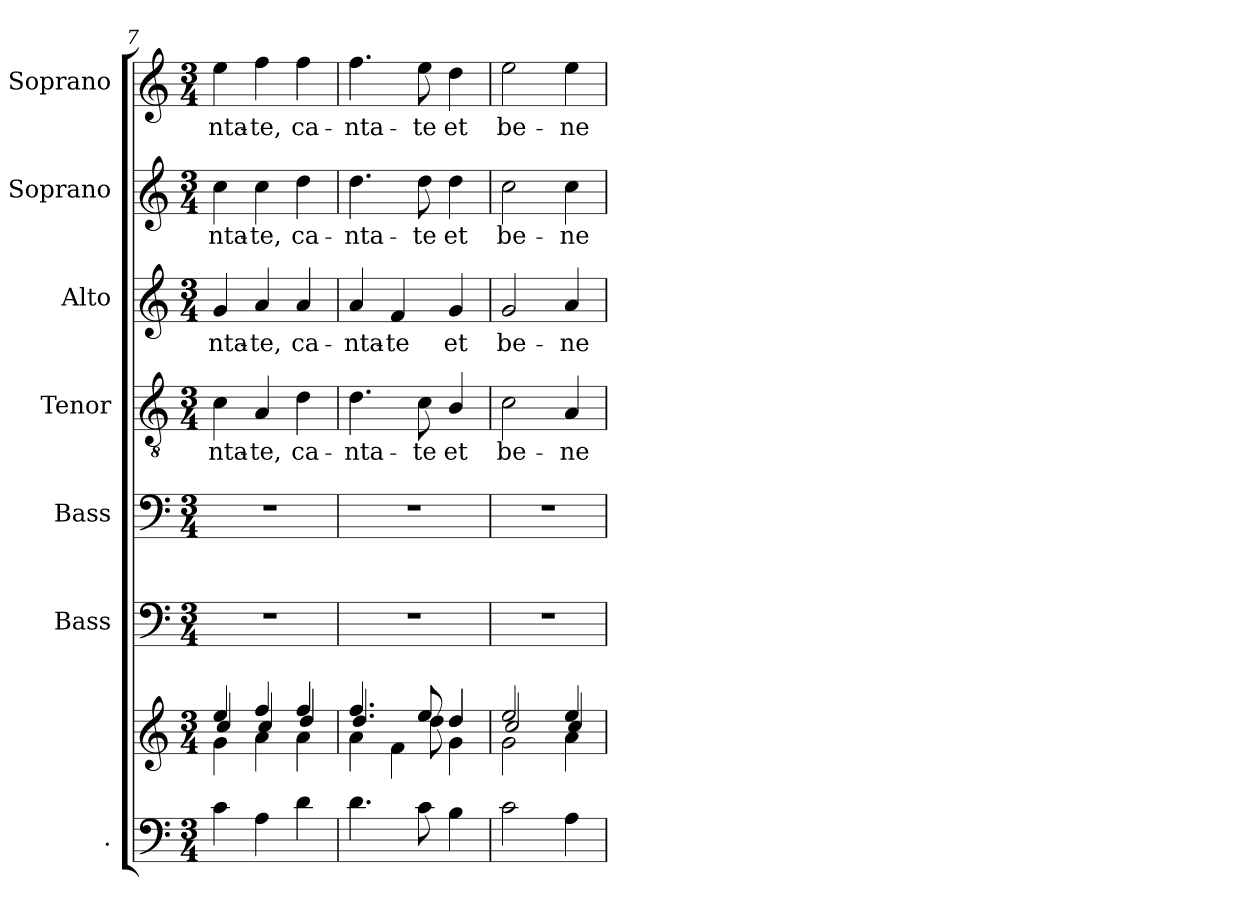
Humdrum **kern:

**kern	**kern	**kern	**kern	**kern	**text	**kern	**text	**kern	**text	**kern	**text
*part7	*part7	*part6	*part5	*part4	*part4	*part3	*part3	*part2	*part2	*part1	*part1
*staff8	*staff7	*staff6	*staff5	*staff4	*staff4	*staff3	*staff3	*staff2	*staff2	*staff1	*staff1
*I".	*	*I"Bass	*I"Bass	*I"Tenor	*	*I"Alto	*	*I"Soprano	*	*I"Soprano	*
*	*	*I'B.	*I'B.	*I'T.	*	*I'A.	*	*I'S.	*	*I'S.	*
*clefF4	*clefG2	*clefF4	*clefF4	*clefGv2	*	*clefG2	*	*clefG2	*	*clefG2	*
*	*	*	*	*ITrd7c12	*	*	*	*	*	*	*
*k[]	*k[]	*k[]	*k[]	*k[]	*	*k[]	*	*k[]	*	*k[]	*
*C:	*C:	*C:	*C:	*C:	*	*C:	*	*C:	*	*C:	*
*M3/4	*M3/4	*M3/4	*M3/4	*M3/4	*	*M3/4	*	*M3/4	*	*M3/4	*
=7	=7	=7	=7	=7	=7	=7	=7	=7	=7	=7	=7
!LO:N:vis=1	!	!LO:N:vis=1	!LO:N:vis=1	!	!	!	!	!	!	!	!
*^	*^	*	*	*	*	*	*	*	*	*	*
*	*	*	*^	*	*	*	*	*	*	*	*	*	*
!	!	!	!	!	!	!	!	!LO:LY:b:color=#000000	!	!	!	!	!	!
!	!	!	!	!	!	!	!	!	!	!LO:LY:b:color=#000000	!	!	!	!
!	!	!	!	!	!	!	!	!	!	!	!	!LO:LY:b:color=#000000	!	!
!	!	!	!	!	!	!	!	!	!	!	!	!	!	!LO:LY:b:color=#000000
2.ryy	4ci\	4eei/	4cci/	4gi\	2.r	2.r	4Ci\	-nta-	4gi/	-nta-	4cci\	-nta-	4eei\	-nta-
!	!	!	!	!	!	!	!	!LO:LY:b:color=#000000	!	!	!	!	!	!
!	!	!	!	!	!	!	!	!	!	!LO:LY:b:color=#000000	!	!	!	!
!	!	!	!	!	!	!	!	!	!	!	!	!LO:LY:b:color=#000000	!	!
!	!	!	!	!	!	!	!	!	!	!	!	!	!	!LO:LY:b:color=#000000
.	4Ai\	4ffi/	4cci/	4ai\	.	.	4AAi/	-te,	4ai/	-te,	4cci\	-te,	4ffi\	-te,
!	!	!	!	!	!	!	!	!LO:LY:b:color=#000000	!	!	!	!	!	!
!	!	!	!	!	!	!	!	!	!	!LO:LY:b:color=#000000	!	!	!	!
!	!	!	!	!	!	!	!	!	!	!	!	!LO:LY:b:color=#000000	!	!
!	!	!	!	!	!	!	!	!	!	!	!	!	!	!LO:LY:b:color=#000000
.	4di\	4ffi/	4ddi/	4ai\	.	.	4Di\	ca-	4ai/	ca-	4ddi\	ca-	4ffi\	ca-
=8	=8	=8	=8	=8	=8	=8	=8	=8	=8	=8	=8	=8	=8	=8
!LO:N:vis=1	!	!	!	!	!LO:N:vis=1	!LO:N:vis=1	!	!	!	!	!	!	!	!
!	!	!	!	!	!	!	!	!LO:LY:b:color=#000000	!	!	!	!	!	!
!	!	!	!	!	!	!	!	!	!	!LO:LY:b:color=#000000	!	!	!	!
!	!	!	!	!	!	!	!	!	!	!	!	!LO:LY:b:color=#000000	!	!
!	!	!	!	!	!	!	!	!	!	!	!	!	!	!LO:LY:b:color=#000000
2.ryy	4.di\	4.ffi/	4.ddi/	4ai\	2.r	2.r	4.Di\	-nta-	4ai/	-nta-	4.ddi\	-nta-	4.ffi\	-nta-
!	!	!	!	!	!	!	!	!	!	!LO:LY:b:color=#000000	!	!	!	!
.	.	.	.	4fi\	.	.	.	.	4fi/	-te	.	.	.	.
!	!	!	!	!	!	!	!	!LO:LY:b:color=#000000	!	!	!	!	!	!
!	!	!	!	!	!	!	!	!	!	!	!	!LO:LY:b:color=#000000	!	!
!	!	!	!	!	!	!	!	!	!	!	!	!	!	!LO:LY:b:color=#000000
.	8ci\	8eei/	8ddi\	.	.	.	8Ci\	-te	.	.	8ddi\	-te	8eei\	-te
!	!	!	!	!	!	!	!	!LO:LY:b:color=#000000	!	!	!	!	!	!
!	!	!	!	!	!	!	!	!	!	!LO:LY:b:color=#000000	!	!	!	!
!	!	!	!	!	!	!	!	!	!	!	!	!LO:LY:b:color=#000000	!	!
!	!	!	!	!	!	!	!	!	!	!	!	!	!	!LO:LY:b:color=#000000
.	4Bi\	4ddi/	4ddi/	4gi\	.	.	4BBi/	et	4gi/	et	4ddi\	et	4ddi\	et
!!LO:LB:g=z
=9	=9	=9	=9	=9	=9	=9	=9	=9	=9	=9	=9	=9	=9	=9
!LO:N:vis=1	!	!	!	!	!LO:N:vis=1	!LO:N:vis=1	!	!	!	!	!	!	!	!
!	!	!	!	!	!	!	!	!LO:LY:b:color=#000000	!	!	!	!	!	!
!	!	!	!	!	!	!	!	!	!	!LO:LY:b:color=#000000	!	!	!	!
!	!	!	!	!	!	!	!	!	!	!	!	!LO:LY:b:color=#000000	!	!
!	!	!	!	!	!	!	!	!	!	!	!	!	!	!LO:LY:b:color=#000000
2.ryy	2ci\	2eei/	2cci/	2gi\	2.r	2.r	2Ci\	be-	2gi/	be-	2cci\	be-	2eei\	be-
!	!	!	!	!	!	!	!	!LO:LY:b:color=#000000	!	!	!	!	!	!
!	!	!	!	!	!	!	!	!	!	!LO:LY:b:color=#000000	!	!	!	!
!	!	!	!	!	!	!	!	!	!	!	!	!LO:LY:b:color=#000000	!	!
!	!	!	!	!	!	!	!	!	!	!	!	!	!	!LO:LY:b:color=#000000
.	4Ai\	4eei/	4cci/	4ai\	.	.	4AAi/	-ne-	4ai/	-ne-	4cci\	-ne-	4eei\	-ne-
*v	*v	*	*	*	*	*	*	*	*	*	*	*	*	*
*	*v	*v	*v	*	*	*	*	*	*	*	*	*	*
=	=	=	=	=	=	=	=	=	=	=	=
*-	*-	*-	*-	*-	*-	*-	*-	*-	*-	*-	*-
